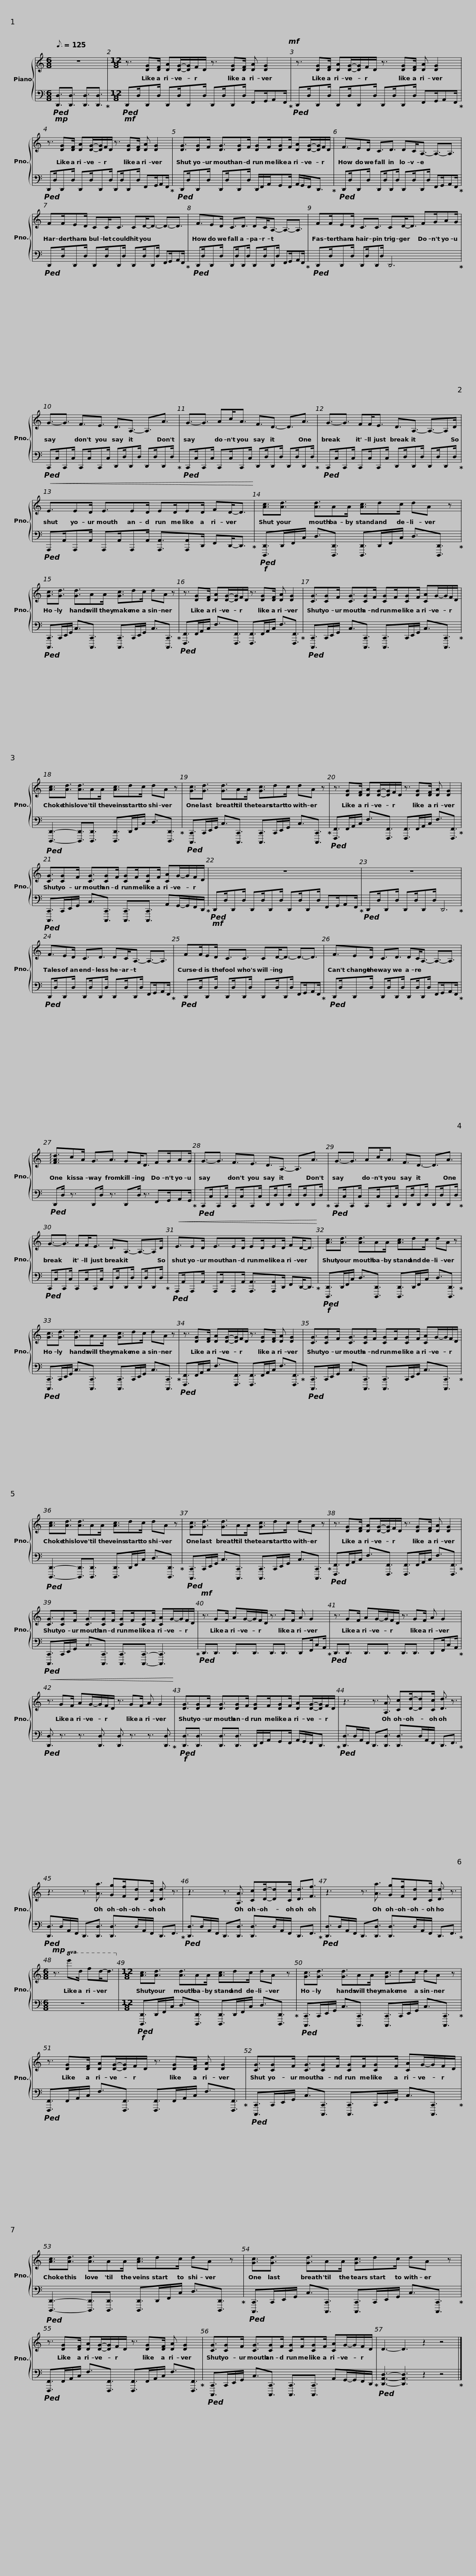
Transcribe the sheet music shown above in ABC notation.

X:1
%%score { 1 | 2 }
L:1/8
Q:3/16=125
M:6/8
I:linebreak $
K:C
V:1 treble
V:2 bass
V:1
 z6 |[M:12/8] z3/2 [DG][DF]/ [DA][DG]/-[DG]/F/D/ z3/2 [DG][DF]/ [DA] [DG]2!mf! |$ z3/2 [DG][DF]/ [DA][DG]/-[DG]/F/D/ z3/2 [DG][DF]/ [DA] [DG]2 | z3/2 [DG][DF]/ [DA][DG]/-[DG]/F/D/ z3/2 [DG][DF]/ [DA] [DG]2 |$ [DG]3/2[DG]F/ [DG]3/2[DG]F/ [DG]F/[DG]F/ [DA][DG]/-[DG]/F/D/ | %5
 F3/2ED/ C3/2D3/2 DC<A,- A,3/2-A,3/2 |$ FF/ED/ CC<C CD-<D- D3/2-D3/2 | F3/2ED/ C3/2D3/2 DC<A,- A,3/2-A,3/2 |$ FF/ED/ C3/2C3/2 CD-<D FG/AG/ | G3/2-G3/2 F3/2E3/2 D3/2A,3/2- A,3/2A3/2 |$ %10
 G3/2-G3/2 Ac<A F3/2D3/2- D3/2A3/2 | G3/2-G3/2 FF<E D3/2A,3/2- A,3/2-A,D/ |$!<(! E3/2ED/ E3/2ED/ ED/ED/ FD-<D!<)! | [Ac]3/2[Ad]3/2 [Ad]3/2AA/ [Ac]3/2dc/ dA z |$ [Gc]3/2[Gd]3/2 [Gd]3/2AA/ [Gc]3/2dc/ dA z | %15
 z3/2 [DG][DF]/ [DA][DG]/-[DG]/F/D/ z3/2 [DG][DF]/ [DA] [DG]2 |$ [CG]3/2[CG]F/ [CG]3/2[CG]F/ [CG]F/[CG]F/ [CA]G/-G/F/D/ |$ [Ac]3/2[Ad]3/2 [Ad]3/2AA/ [Ac]3/2dc/ dA z |$ [Gc]3/2[Gd]3/2 [Gd]3/2AA/ [Gc]3/2dc/ dA z | z3/2 [DG][DF]/ [DA][DG]/-[DG]/F/D/ z3/2 [DG][DF]/ [DA] [DG]2 |$ %20
 [CG]3/2[CG]F/ [CG]3/2[CG]F/ [CG]F/[CG]F/ [CA]G/-G/F/D/ | z12 |$ z12 | F3/2ED/ C3/2D3/2 DC<A,- A,3/2-A,3/2 |$ FF/ED/ C3/2C3/2 CD-<D- D3/2-D3/2 | %25
 F3/2ED/ C3/2D3/2 DC<A,- A,3/2-A,3/2 |$ !arpeggio![FAd]3/2cA/ G3/2A3/2 GF<D FG/AG/ | G3/2-G3/2 F3/2E3/2 D3/2A,3/2- A,3/2A3/2 |$ G3/2-G3/2 Ac<A F3/2D3/2- D3/2A3/2 | G3/2-G3/2 FF<E D3/2A,3/2- A,3/2-A,D/ |$ %30
!<(! E3/2ED/ E3/2ED/ ED/ED/ FD-<D!<)! | [Ac]3/2[Ad]3/2 [Ad]3/2AA/ [Ac]3/2dc/ dA z |$ [Gc]3/2[Gd]3/2 [Gd]3/2AA/ [Gc]3/2dc/ dA z | z3/2 [DG][DF]/ [DA][DG]/-[DG]/F/D/ z3/2 [DG][DF]/ [DA] [DG]2 |$ [CG]3/2[CG]F/ [CG]3/2[CG]F/ [CG]F/[CG]F/ [CA]G/-G/F/D/ |$ %35
 [Ac]3/2[Ad]3/2 [Ad]3/2AA/ [Ac]3/2dc/ dA z |$ [Gc]3/2[Gd]3/2 [Gd]3/2AA/ [Gc]3/2dc/ dA z | z3/2 [DG][DF]/ [DA][DG]/-[DG]/F/D/ z3/2 [DG][DF]/ [DA] [DG]2 |$ [CG]3/2[CG]F/ [CG]3/2[CG]F/ [CG]F/[CG]F/ [CA]G/-G/F/D/ |!mf! z3/2 GF/ AG/-G/F/D/ z3/2 GF/ A G2 |$ %40
 z3/2 GF/ AG/-G/F/D/ z3/2 GF/ A G2 |!<(! z3/2 GF/ AG/-G/F/D/ z3/2 GF/ A G2!<)! |$ [DG]3/2[DG]F/ [DG]3/2[DG]F/ [DG]F/[DG]F/ [DA][DG]/-[DG]/F/D/ | z3 z3/2 [A,A]3/2 [Cc][Dd]/-[Dd][Cc]/ [Dd]3/2 z3/2 |$ z3 z3/2 [Aa]3/2 [Gg][Ff]/[Dd][Cc]/ [Dd]3/2 z3/2 | %45
 z3 z3/2 [A,A]3/2 [Cc][Dd]/-[Dd][Cc]/ [Dd]3/2[Ff]3/2 |$ z3 z3/2 [Aa]3/2 [Gg][Ff]/[Dd][Cc]/ [Dd]3/2 z3/2 |[M:6/8]!mp! z3/2!8va(! e'd'/ f'd'-<d'!8va)! |$[M:12/8] [Ac]3/2[Ad]3/2 [Ad]3/2AA/ [Ac]3/2dc/ dA z |$ [Gc]3/2[Gd]3/2 [Gd]3/2AA/ [Gc]3/2dc/ dA z | %50
 z3/2 [DG][DF]/ [DA][DG]/-[DG]/F/D/ z3/2 [DG][DF]/ [DA] [DG]2 |$ [CG]3/2[CG]F/ [CG]3/2[CG]F/ [CG]F/[CG]F/ [CA]G/-G/F/D/ |$ [Ac]3/2[Ad]3/2 [Ad]3/2AA/ [Ac]3/2dc/ dA z |$ [Gc]3/2[Gd]3/2 [Gd]3/2AA/ [Gc]3/2dc/ dA z | z3/2 [DG][DF]/ [DA][DG]/-[DG]/F/D/ z3/2 [DG][DF]/ [DA] [DG]2 |$ %55
 [CG]3/2[CG]F/ [CG]3/2[CG]F/ [CG]F/[CG]F/ [CA]G/-G/F/D/ | D3- D3 z2 z4 |] %57
V:2
!mp!!ped! [D,,D,]3/2[D,,D,]3/2 [D,,D,]3/2[D,,D,]3/2!ped-up! |[M:12/8]!mf!!ped! D,,D,/D,,D,/ D,,D,/D,,D,/ D,,D,/D,,D,/ F,,G,,/A,,F,,/!ped-up! |$!ped! D,,D,/D,,D,/ D,,D,/D,,D,/ D,,D,/D,,D,/ F,,G,,/A,,F,,/!ped-up! |!ped! D,,D,/D,,D,/ D,,D,/D,,D,/ D,,D,/D,,D,/ F,,G,,/A,,F,,/!ped-up! |$!ped! D,,D,/D,,D,/ D,,D,/D,,D,/ D,,/F,,/A,,/G,,F,,/ A,,/G,,/F,,<D,,!ped-up! | %5
!ped! D,,D,/D,,D,/ D,,D,/D,,D,/ D,,D,/D,,D,/ F,,G,,/A,,F,,/!ped-up! |$!ped! D,,D,/D,,D,/ D,,D,/D,,D,/ D,,D,/D,,D,/ F,,G,,/A,,F,,/!ped-up! |!ped! D,,D,/D,,D,/ D,,D,/D,,D,/ D,,D,/D,,D,/ F,,G,,/A,,F,,/!ped-up! |$!ped! D,,D,/D,,D,/ D,,D,/D,,D,/ D,,6!ped-up! |!ped! C,,C,/C,,C,/ C,,C,/C,,C,/ D,,D,/D,,D,/ D,,D,/D,,D,/!ped-up! |$ %10
!ped! C,,C,/C,,C,/ C,,C,/C,,C,/ D,,D,/D,,D,/ D,,D,/D,,D,/!ped-up! |!ped! C,,C,/C,,C,/ C,,C,/C,,C,/ D,,D,/D,,D,/ D,,D,/D,,D,/!ped-up! |$!ped! A,,,A,,/A,,,A,,/ A,,,A,,/A,,,A,,/ [A,,,A,,]3/2[A,,,A,,]D,,/ F,,D,,-<D,,!ped-up! |!f!!ped! [D,,,D,,]>D,,F,,/C,/ D,3/2[D,,,D,,]3/2 [D,,,D,,]>D,,F,,/C,/ D,3/2[D,,,D,,]3/2!ped-up! |$!ped! [C,,,C,,]>C,,E,,/G,,/ C,3/2[C,,,C,,]3/2 [C,,,C,,]>C,,E,,/G,,/ C,3/2[C,,,C,,]3/2!ped-up! | %15
!ped! [F,,,F,,]>F,,A,,/C,/ F,3/2[F,,,F,,]3/2 [F,,,F,,]>F,,A,,/C,/ F,3/2[F,,,F,,]3/2!ped-up! |$!ped! [C,,,C,,]>C,,E,,/G,,/ C,3/2[C,,,C,,]3/2 [C,,,C,,]>C,,E,,/G,,/ C,3/2[C,,,C,,]3/2!ped-up! |$!ped! [D,,,D,,]3- [D,,,D,,]3/2[D,,,D,,]3/2 [D,,,D,,]>D,,F,,/C,/ D,3/2[D,,,D,,]3/2!ped-up! |$!ped! [C,,,C,,]>C,,E,,/G,,/ C,3/2[C,,,C,,]3/2 [C,,,C,,]>C,,E,,/G,,/ C,3/2[C,,,C,,]3/2!ped-up! |!ped! [F,,,F,,]>F,,A,,/C,/ F,3/2[F,,,F,,]3/2 [F,,,F,,]>F,,A,,/C,/ F,3/2[F,,,F,,]3/2!ped-up! |$ %20
!ped! [C,,,C,,]>C,,E,,/G,,/ C,3/2[C,,,C,,]3/2 [C,,,C,,]3/2[C,,,C,,]3/2 A,,G,,/-G,,/F,,/D,,/!ped-up! |!mf!!ped! D,,D,/D,,D,/ D,,D,/D,,D,/ D,,D,/D,,D,/ F,,G,,/A,,F,,/!ped-up! |$!ped! D,,D,/D,,D,/ D,,D,/D,,D,/ D,,6!ped-up! |!ped! D,,D,/D,,D,/ D,,D,/D,,D,/ D,,D,/D,,D,/ F,,G,,/A,,F,,/!ped-up! |$!ped! D,,D,/D,,D,/ D,,D,/D,,D,/ D,,D,/D,,D,/ F,,G,,/A,,F,,/!ped-up! | %25
!ped! D,,D,/D,,D,/ D,,D,/D,,D,/ D,,D,/D,,D,/ F,,G,,/A,,F,,/!ped-up! |$!ped! D,,D,/ z3/2 D,,D,/ z3/2 D,,D,/ z3/2 F,,G,,/A,,G,,/!ped-up! |!ped! C,,C,/C,,C,/ C,,C,/C,,C,/ D,,D,/D,,D,/ D,,D,/D,,D,/!ped-up! |$!ped! C,,C,/C,,C,/ C,,C,/C,,C,/ D,,D,/D,,D,/ D,,D,/D,,D,/!ped-up! |!ped! C,,C,/C,,C,/ C,,C,/C,,C,/ D,,D,/D,,D,/ D,,D,/D,,D,/!ped-up! |$ %30
!ped! A,,,A,,/A,,,A,,/ A,,,A,,/A,,,A,,/ [A,,,A,,]3/2[A,,,A,,]D,,/ F,,D,,-<D,,!ped-up! |!f!!ped! [D,,,D,,]>D,,F,,/C,/ D,3/2[D,,,D,,]3/2 [D,,,D,,]>D,,F,,/C,/ D,3/2[D,,,D,,]3/2!ped-up! |$!ped! [C,,,C,,]>C,,E,,/G,,/ C,3/2[C,,,C,,]3/2 [C,,,C,,]>C,,E,,/G,,/ C,3/2[C,,,C,,]3/2!ped-up! |!ped! [F,,,F,,]>F,,A,,/C,/ F,3/2[F,,,F,,]3/2 [F,,,F,,]>F,,A,,/C,/ F,3/2[F,,,F,,]3/2!ped-up! |$!ped! [C,,,C,,]>C,,E,,/G,,/ C,3/2[C,,,C,,]3/2 [C,,,C,,]>C,,E,,/G,,/ C,3/2[C,,,C,,]3/2!ped-up! |$ %35
!ped! [D,,,D,,]3- [D,,,D,,]3/2[D,,,D,,]3/2 [D,,,D,,]>D,,F,,/C,/ D,3/2[D,,,D,,]3/2!ped-up! |$!ped! [C,,,C,,]>C,,E,,/G,,/ C,3/2[C,,,C,,]3/2 [C,,,C,,]>C,,E,,/G,,/ C,3/2[C,,,C,,]3/2!ped-up! |!ped! [F,,,F,,]>F,,A,,/C,/ F,3/2[F,,,F,,]3/2 [F,,,F,,]>F,,A,,/C,/ F,3/2[F,,,F,,]3/2!ped-up! |$!ped! [C,,,C,,]>C,,E,,/G,,/ C,3/2[C,,,C,,]3/2 [C,,,C,,]3/2[C,,,C,,]3/2- [C,,,C,,]3!ped-up! |!ped! D,,3/2D,,3/2 D,,3/2D,,3/2 D,,3/2D,,3/2 D,,F,,/C,A,,/!ped-up! |$ %40
!ped! D,,3/2D,,3/2 D,,3/2D,,3/2 D,,3/2D,,3/2 D,,F,,/C,A,,/!ped-up! |!ped! [D,,D,]3/2 z3/2 z3/2 [D,,D,]3/2 [D,,D,]3/2 z3/2 z3/2 [D,,D,]3/2!ped-up! |$!f!!ped! [D,,D,]3/2[D,,D,]3/2 [D,,D,]3/2[D,,D,]3/2 D,,/F,,/A,,/G,,F,,/ A,,/G,,/F,,<D,,!ped-up! |!ped! [D,,D,]>D,A,,/F,,/ D,,3/2[D,,D,]3/2 [D,,D,]>D,A,,/F,,/ D,,3/2F,,3/2!ped-up! |$!ped! [D,,D,]>D,A,,/F,,/ D,,3/2[D,,D,]3/2 [D,,D,]>D,A,,/F,,/ D,,3/2F,,3/2!ped-up! | %45
!ped! [D,,D,]>D,A,,/F,,/ D,,3/2[D,,D,]3/2 [D,,D,]>D,A,,/F,,/ D,,3/2F,,3/2!ped-up! |$!ped! [D,,D,]>D,A,,/F,,/ D,,3/2[D,,D,]3/2 [D,,D,]>D,A,,/F,,/ D,,3/2F,,3/2!ped-up! |[M:6/8] z6 |$[M:12/8]!f!!ped! [D,,,D,,]>D,,F,,/C,/ D,3/2[D,,,D,,]3/2 [D,,,D,,]>D,,F,,/C,/ D,3/2[D,,,D,,]3/2!ped-up! |$!ped! [C,,,C,,]>C,,E,,/G,,/ C,3/2[C,,,C,,]3/2 [C,,,C,,]>C,,E,,/G,,/ C,3/2[C,,,C,,]3/2!ped-up! | %50
!ped! [F,,,F,,]>F,,A,,/C,/ F,3/2[F,,,F,,]3/2 [F,,,F,,]>F,,A,,/C,/ F,3/2[F,,,F,,]3/2!ped-up! |$!ped! [C,,,C,,]>C,,E,,/G,,/ C,3/2[C,,,C,,]3/2 [C,,,C,,]>C,,E,,/G,,/ C,3/2[C,,,C,,]3/2!ped-up! |$!ped! [D,,,D,,]3- [D,,,D,,]3/2[D,,,D,,]3/2 [D,,,D,,]>D,,F,,/C,/ D,3/2[D,,,D,,]3/2!ped-up! |$!ped! [C,,,C,,]>C,,E,,/G,,/ C,3/2[C,,,C,,]3/2 [C,,,C,,]>C,,E,,/G,,/ C,3/2[C,,,C,,]3/2!ped-up! |!ped! [F,,,F,,]>F,,A,,/C,/ F,3/2[F,,,F,,]3/2 [F,,,F,,]>F,,A,,/C,/ F,3/2[F,,,F,,]3/2!ped-up! |$ %55
!ped! [C,,,C,,]>C,,E,,/G,,/ C,3/2[C,,,C,,]3/2 [C,,,C,,]3/2[C,,,C,,]3/2 A,,G,,/-G,,/F,,/D,,/!ped-up! |!ped! [D,,A,,D,]3- [D,,A,,D,]3 z2 z4!ped-up! |] %57
